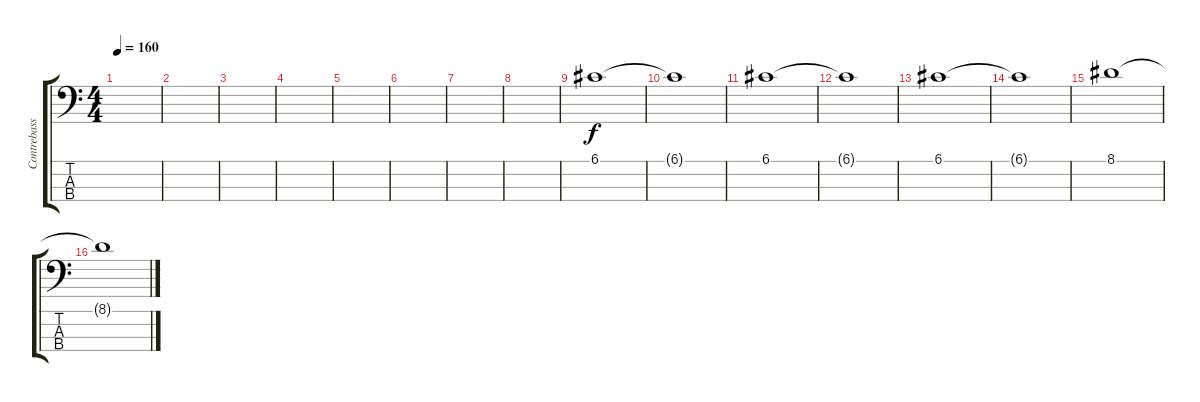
\track ("Contrebasse" "Contrebass") {instrument contrabass}
\staff {score tabs}
\tuning (G2 D2 A1 E1) {hide}
\ts (4 4)
\tempo 160
\clef f4
\ks c
|
|
|
|
|
|
|
|
6.1.1 |
6.1{t}.1 |
6.1.1 |
6.1{t}.1 |
6.1.1 |
6.1{t}.1 |
8.1.1 |
8.1{t}.1
